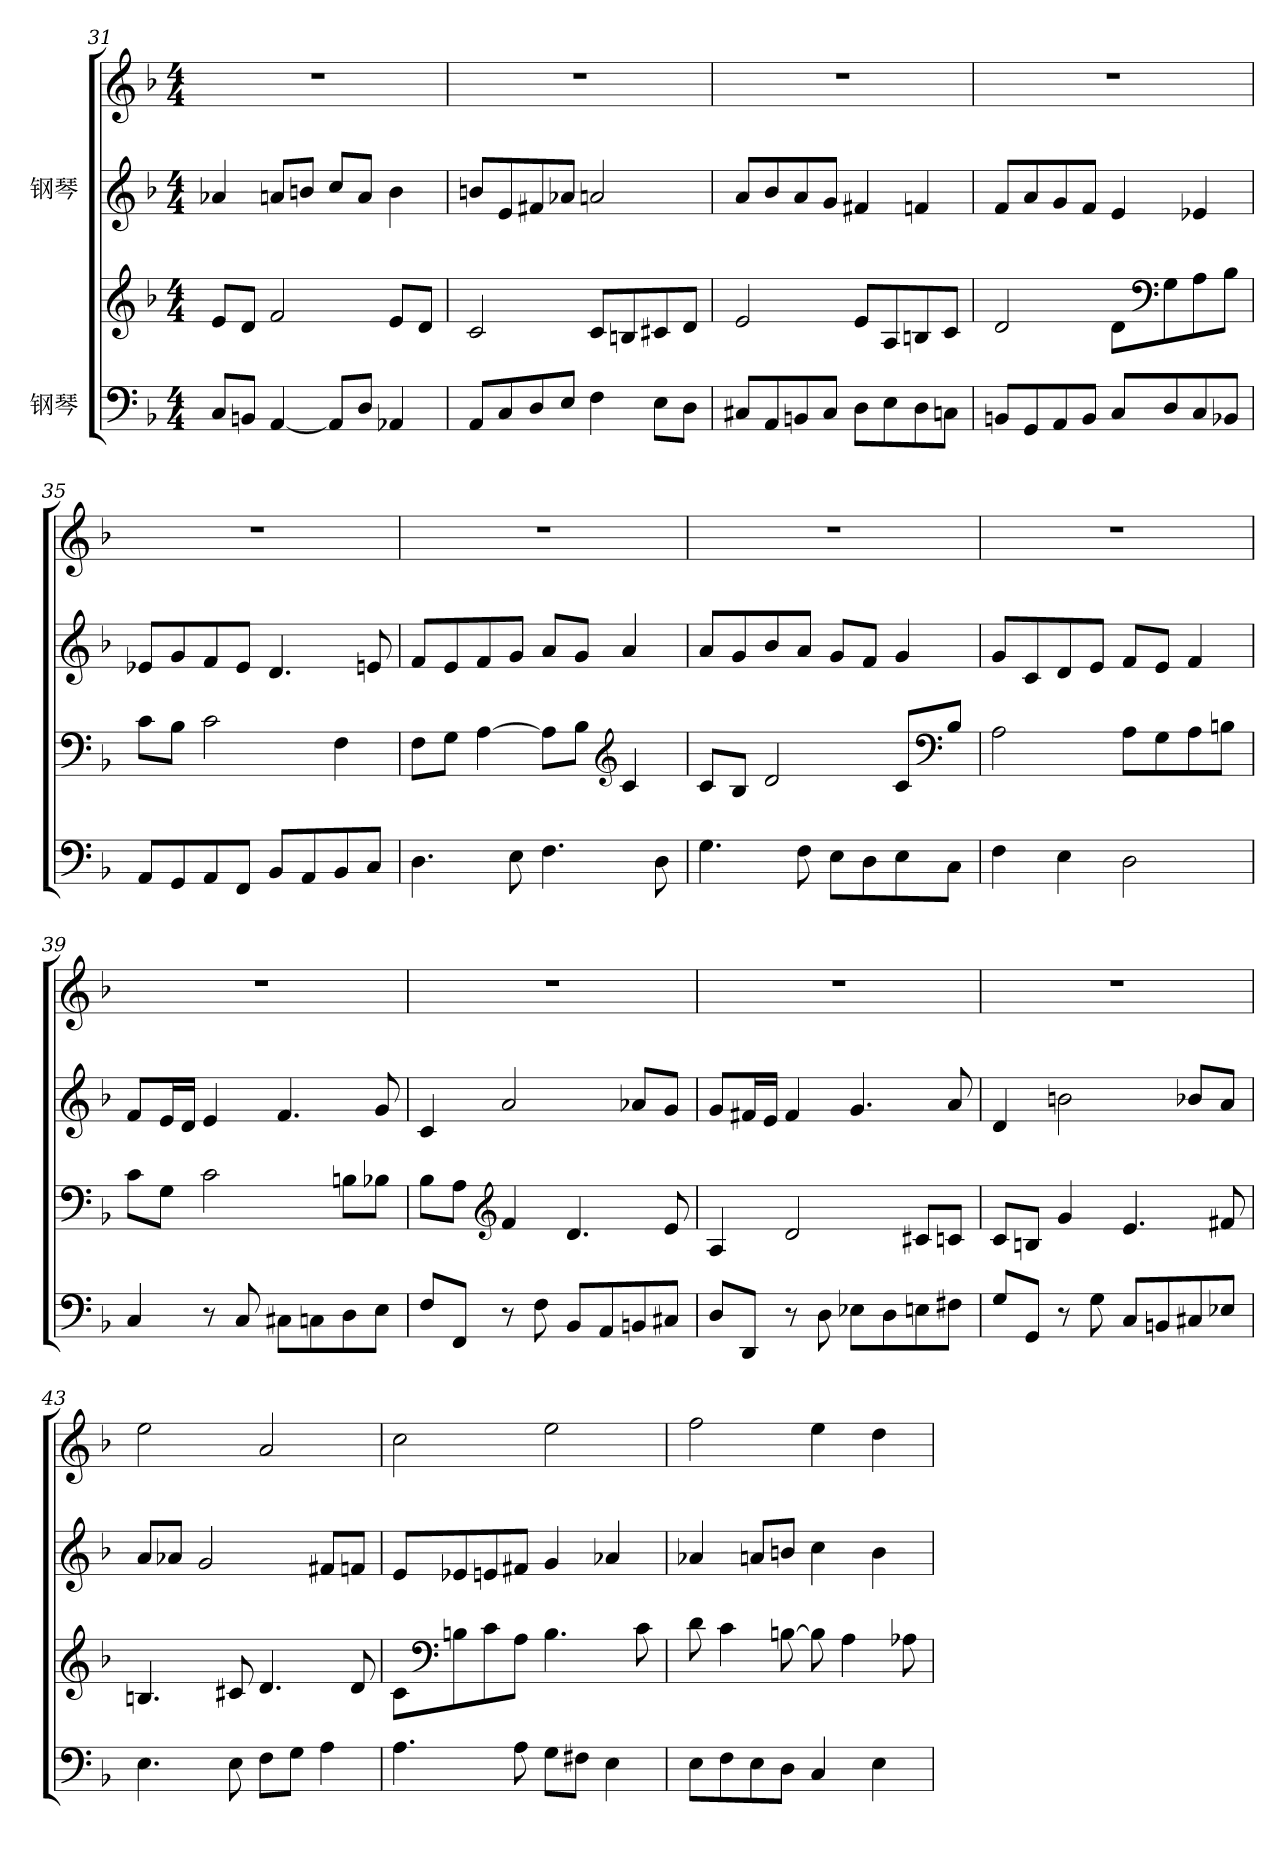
**kern	**kern	**kern	**kern
*part2	*part2	*part1	*part1
*staff4	*staff3	*staff2	*staff1
*I"钢琴	*	*I"钢琴	*
*clefF4	*clefG2	*clefG2	*clefG2
*k[b-]	*k[b-]	*k[b-]	*k[b-]
*M4/4	*M4/4	*M4/4	*M4/4
=31	=31	=31	=31
8C/L	8e/L	4a-X/	1r
8BBn/J	8d/J	.	.
[4AA/	2f/	8an/L	.
.	.	8bn/J	.
8AA/L]	.	8cc/L	.
8D/J	.	8a/J	.
4AA-X/	8e/L	4b\	.
.	8d/J	.	.
=32	=32	=32	=32
8AA/L	2c/	8bn/L	1r
8C/	.	8e/	.
8D/	.	8f#X/	.
8E/J	.	8a-X/J	.
4F\	8c/L	2an/	.
.	8Bn/	.	.
8E\L	8c#X/	.	.
8D\J	8d/J	.	.
!!LO:PB:g=z
=33	=33	=33	=33
8C#X/L	2e/	8a/L	1r
8AA/	.	8b-/	.
8BBn/	.	8a/	.
8C#/J	.	8g/J	.
8D\L	8e/L	4f#X/	.
8E\	8A/	.	.
8D\	8Bn/	4fn/	.
8Cn\J	8c/J	.	.
=34	=34	=34	=34
8BBn/L	2d/	8f/L	1r
8GG/	.	8a/	.
8AA/	.	8g/	.
8BB/J	.	8f/J	.
8C/L	8d\L	4e/	.
*	*clefF4	*	*
8D/	8G\	.	.
8C/	8A\	4e-X/	.
8BB-X/J	8B-\J	.	.
=35	=35	=35	=35
8AA/L	8c\L	8e-X/L	1r
8GG/	8B-\J	8g/	.
8AA/	2c\	8f/	.
8FF/J	.	8e-/J	.
8BB-/L	.	4.d/	.
8AA/	.	.	.
8BB-/	4F\	.	.
8C/J	.	8en/	.
=36	=36	=36	=36
4.D\	8F\L	8f/L	1r
.	8G\J	8e/	.
.	[4A\	8f/	.
8E\	.	8g/J	.
4.F\	8A\L]	8a/L	.
.	8B-\J	8g/J	.
*	*clefG2	*	*
.	4c/	4a/	.
8D\	.	.	.
!!LO:LB:g=z
=37	=37	=37	=37
4.G\	8c/L	8a/L	1r
.	8B-/J	8g/	.
.	2d/	8b-/	.
8F\	.	8a/J	.
8E\L	.	8g/L	.
8D\	.	8f/J	.
8E\	8c/L	4g/	.
*	*clefF4	*	*
8C\J	8B-/J	.	.
=38	=38	=38	=38
4F\	2A\	8g/L	1r
.	.	8c/	.
4E\	.	8d/	.
.	.	8e/J	.
2D\	8A\L	8f/L	.
.	8G\	8e/J	.
.	8A\	4f/	.
.	8Bn\J	.	.
=39	=39	=39	=39
4C/	8c\L	8f/L	1r
.	8G\J	16e/L	.
.	.	16d/JJ	.
8r	2c\	4e/	.
8C/	.	.	.
8C#X\L	.	4.f/	.
8Cn\	.	.	.
8D\	8Bn\L	.	.
8E\J	8B-X\J	8g/	.
!!LO:LB:g=z
=40	=40	=40	=40
8F/L	8B-\L	4c/	1r
8FF/J	8A\J	.	.
*	*clefG2	*	*
8r	4f/	2a/	.
8F\	.	.	.
8BB-/L	4.d/	.	.
8AA/	.	.	.
8BBn/	.	8a-X/L	.
8C#X/J	8e/	8g/J	.
=41	=41	=41	=41
8D/L	4A/	8g/L	1r
8DD/J	.	16f#X/L	.
.	.	16e/JJ	.
8r	2d/	4f#/	.
8D\	.	.	.
8E-X\L	.	4.g/	.
8D\	.	.	.
8En\	8c#X/L	.	.
8F#X\J	8cn/J	8a/	.
=42	=42	=42	=42
8G/L	8c/L	4d/	1r
8GG/J	8Bn/J	.	.
8r	4g/	2bn\	.
8G\	.	.	.
8C/L	4.e/	.	.
8BBn/	.	.	.
8C#X/	.	8b-X/L	.
8E-X/J	8f#X/	8a/J	.
!!LO:PB:g=z
=43	=43	=43	=43
4.E\	4.Bn/	8a/L	2ee\
.	.	8a-X/J	.
.	.	2g/	.
8E\	8c#X/	.	.
8F\L	4.d/	.	2a/
8G\J	.	.	.
4A\	.	8f#X/L	.
.	8d/	8fn/J	.
=44	=44	=44	=44
4.A\	8c\L	8e/L	2cc\
*	*clefF4	*	*
.	8Bn\	8e-X/	.
.	8c\	8en/	.
8A\	8A\J	8f#X/J	.
8G\L	4.B\	4g/	2ee\
8F#X\J	.	.	.
4E\	.	4a-X/	.
.	8c\	.	.
=45	=45	=45	=45
8E\L	8d\	4a-X/	2ff\
8F\	4c\	.	.
8E\	.	8an/L	.
8D\J	[8Bn\	8bn/J	.
4C/	8B\]	4cc\	4ee\
.	4A\	.	.
4E\	.	4b\	4dd\
.	8A-X\	.	.
=	=	=	=
*-	*-	*-	*-
